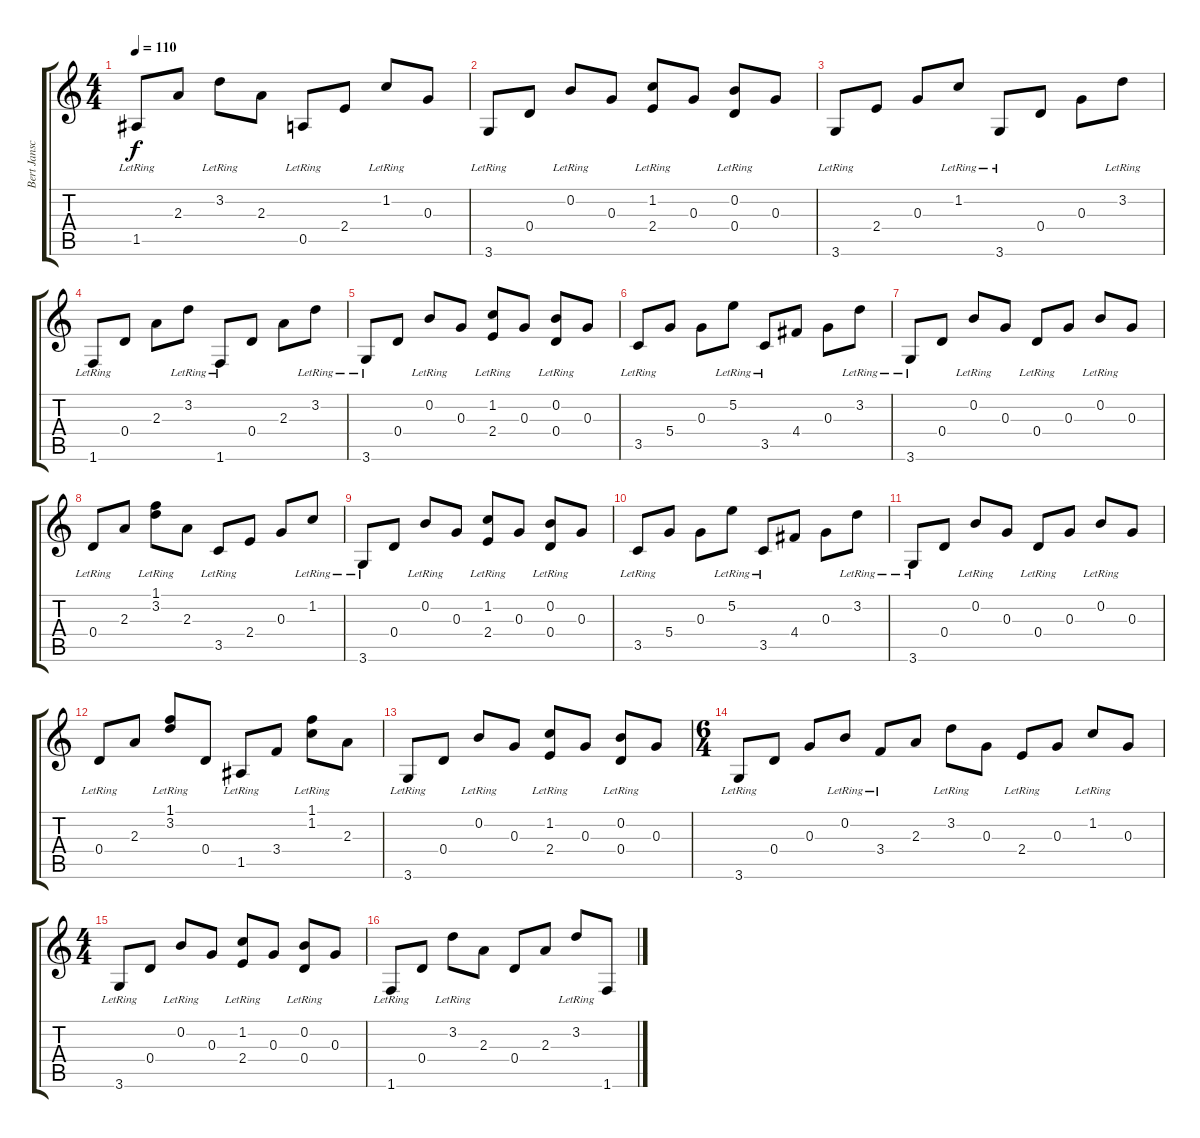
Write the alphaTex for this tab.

\track ("Bert Jansch" "Bert Jansc") {instrument acousticguitarnylon}
\staff {score tabs}
\tuning (E4 B3 G3 D3 A2 E2) {hide}
\ts (4 4)
\tempo 110
\clef g2
\ks c
1.5{lr}.8{dy f} 2.3.8 3.2{lr}.8 2.3.8 0.5{lr}.8 2.4.8 1.2{lr}.8 0.3.8 |
3.6{lr}.8 0.4.8 0.2{lr}.8 0.3.8 (1.2{lr} 2.4{lr}).8 0.3.8 (0.2{lr} 0.4{lr}).8 0.3.8 |
3.6{lr}.8 2.4.8 0.3.8 1.2{lr}.8 3.6{lr}.8 0.4.8 0.3.8 3.2{lr}.8 |
1.6{lr}.8 0.4.8 2.3.8 3.2{lr}.8 1.6{lr}.8 0.4.8 2.3.8 3.2{lr}.8 |
3.6{lr}.8 0.4.8 0.2{lr}.8 0.3.8 (1.2{lr} 2.4{lr}).8 0.3.8 (0.2{lr} 0.4{lr}).8 0.3.8 |
3.5{lr}.8 5.4.8 0.3.8 5.2{lr}.8 3.5{lr}.8 4.4.8 0.3.8 3.2{lr}.8 |
3.6{lr}.8 0.4.8 0.2{lr}.8 0.3.8 0.4{lr}.8 0.3.8 0.2{lr}.8 0.3.8 |
0.4{lr}.8 2.3.8 (1.1{lr} 3.2).8 2.3.8 3.5{lr}.8 2.4.8 0.3.8 1.2{lr}.8 |
3.6{lr}.8 0.4.8 0.2{lr}.8 0.3.8 (1.2{lr} 2.4{lr}).8 0.3.8 (0.2{lr} 0.4{lr}).8 0.3.8 |
3.5{lr}.8 5.4.8 0.3.8 5.2{lr}.8 3.5{lr}.8 4.4.8 0.3.8 3.2{lr}.8 |
3.6{lr}.8 0.4.8 0.2{lr}.8 0.3.8 0.4{lr}.8 0.3.8 0.2{lr}.8 0.3.8 |
0.4{lr}.8 2.3.8 (1.1{lr} 3.2).8 0.4.8 1.5{lr}.8 3.4.8 (1.1{lr} 1.2).8 2.3.8 |
3.6{lr}.8 0.4.8 0.2{lr}.8 0.3.8 (1.2{lr} 2.4{lr}).8 0.3.8 (0.2{lr} 0.4{lr}).8 0.3.8 |
\ts (6 4)
3.6{lr}.8 0.4.8 0.3.8 0.2{lr}.8 3.4{lr}.8 2.3.8 3.2{lr}.8 0.3.8 2.4{lr}.8 0.3.8 1.2{lr}.8 0.3.8 |
\ts (4 4)
3.6{lr}.8 0.4.8 0.2{lr}.8 0.3.8 (1.2{lr} 2.4{lr}).8 0.3.8 (0.2{lr} 0.4{lr}).8 0.3.8 |
1.6{lr}.8 0.4.8 3.2{lr}.8 2.3.8 0.4.8 2.3.8 3.2{lr}.8 1.6.8
